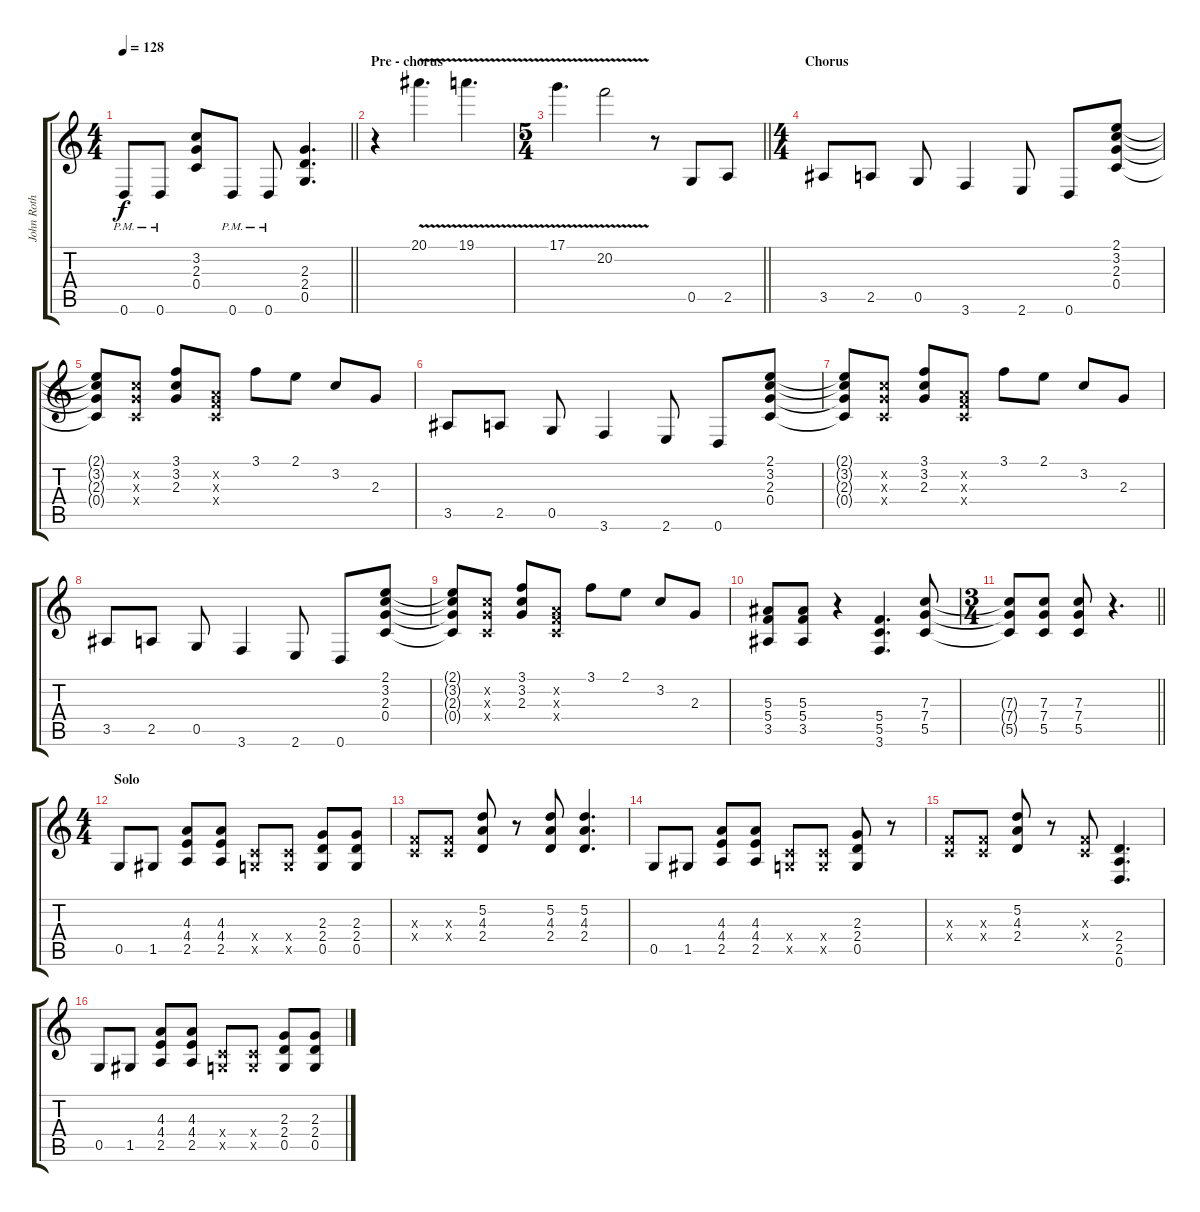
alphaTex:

\track ("John Roth" "John Roth") {instrument distortionguitar}
\staff {score tabs}
\tuning (D4 A3 F3 C3 G2 D2) {hide}
\ts (4 4)
\tempo 128
\clef g2
\barLineRight lightlight
\ks c
0.6{pm}.8{dy f} 0.6{pm}.8 (3.2 2.3 0.4).8 0.6{pm}.8 0.6{pm}.8 (2.3 2.4 0.5).4{d} |
\section ("" "Pre - chorus")
r.4 20.1{v}.4{d} 19.1{v}.4{d} |
\ts (5 4)
\barLineRight lightlight
17.1{v}.4{d} 20.2{v}.2 r.8 0.5.8 2.5.8 |
\ts (4 4)
\section ("" "Chorus")
3.5.8 2.5.8 0.5.8 3.6.4 2.6.8 0.6.8 (2.1 3.2 2.3 0.4).8 |
(2.1{t} 3.2{t} 2.3{t} 0.4{t}).8 (3.2{x} 2.3{x} 0.4{x}).8 (3.1 3.2 2.3).8 (0.2{x} 0.3{x} 0.4{x}).8 3.1.8 2.1.8 3.2.8 2.3.8 |
3.5.8 2.5.8 0.5.8 3.6.4 2.6.8 0.6.8 (2.1 3.2 2.3 0.4).8 |
(2.1{t} 3.2{t} 2.3{t} 0.4{t}).8 (3.2{x} 2.3{x} 0.4{x}).8 (3.1 3.2 2.3).8 (0.2{x} 0.3{x} 0.4{x}).8 3.1.8 2.1.8 3.2.8 2.3.8 |
3.5.8 2.5.8 0.5.8 3.6.4 2.6.8 0.6.8 (2.1 3.2 2.3 0.4).8 |
(2.1{t} 3.2{t} 2.3{t} 0.4{t}).8 (3.2{x} 2.3{x} 0.4{x}).8 (3.1 3.2 2.3).8 (0.2{x} 0.3{x} 0.4{x}).8 3.1.8 2.1.8 3.2.8 2.3.8 |
(5.3 5.4 3.5).8 (5.3 5.4 3.5).8 r.4 (5.4 5.5 3.6).4{d} (7.3 7.4 5.5).8 |
\ts (3 4)
\barLineRight lightlight
(7.3{t} 7.4{t} 5.5{t}).8 (7.3 7.4 5.5).8 (7.3 7.4 5.5).8 r.4{d} |
\ts (4 4)
\section ("" "Solo")
0.5.8 1.5.8 (4.3 4.4 2.5).8 (4.3 4.4 2.5).8 (0.4{x} 0.5{x}).8 (0.4{x} 0.5{x}).8 (2.3 2.4 0.5).8 (2.3 2.4 0.5).8 |
(0.3{x} 0.4{x}).8 (0.3{x} 0.4{x}).8 (5.2 4.3 2.4).8 r.8 (5.2 4.3 2.4).8 (5.2 4.3 2.4).4{d} |
0.5.8 1.5.8 (4.3 4.4 2.5).8 (4.3 4.4 2.5).8 (0.4{x} 0.5{x}).8 (0.4{x} 0.5{x}).8 (2.3 2.4 0.5).8 r.8 |
(0.3{x} 0.4{x}).8 (0.3{x} 0.4{x}).8 (5.2 4.3 2.4).8 r.8 (0.3{x} 0.4{x}).8 (2.4 2.5 0.6).4{d} |
0.5.8 1.5.8 (4.3 4.4 2.5).8 (4.3 4.4 2.5).8 (0.4{x} 0.5{x}).8 (0.4{x} 0.5{x}).8 (2.3 2.4 0.5).8 (2.3 2.4 0.5).8
